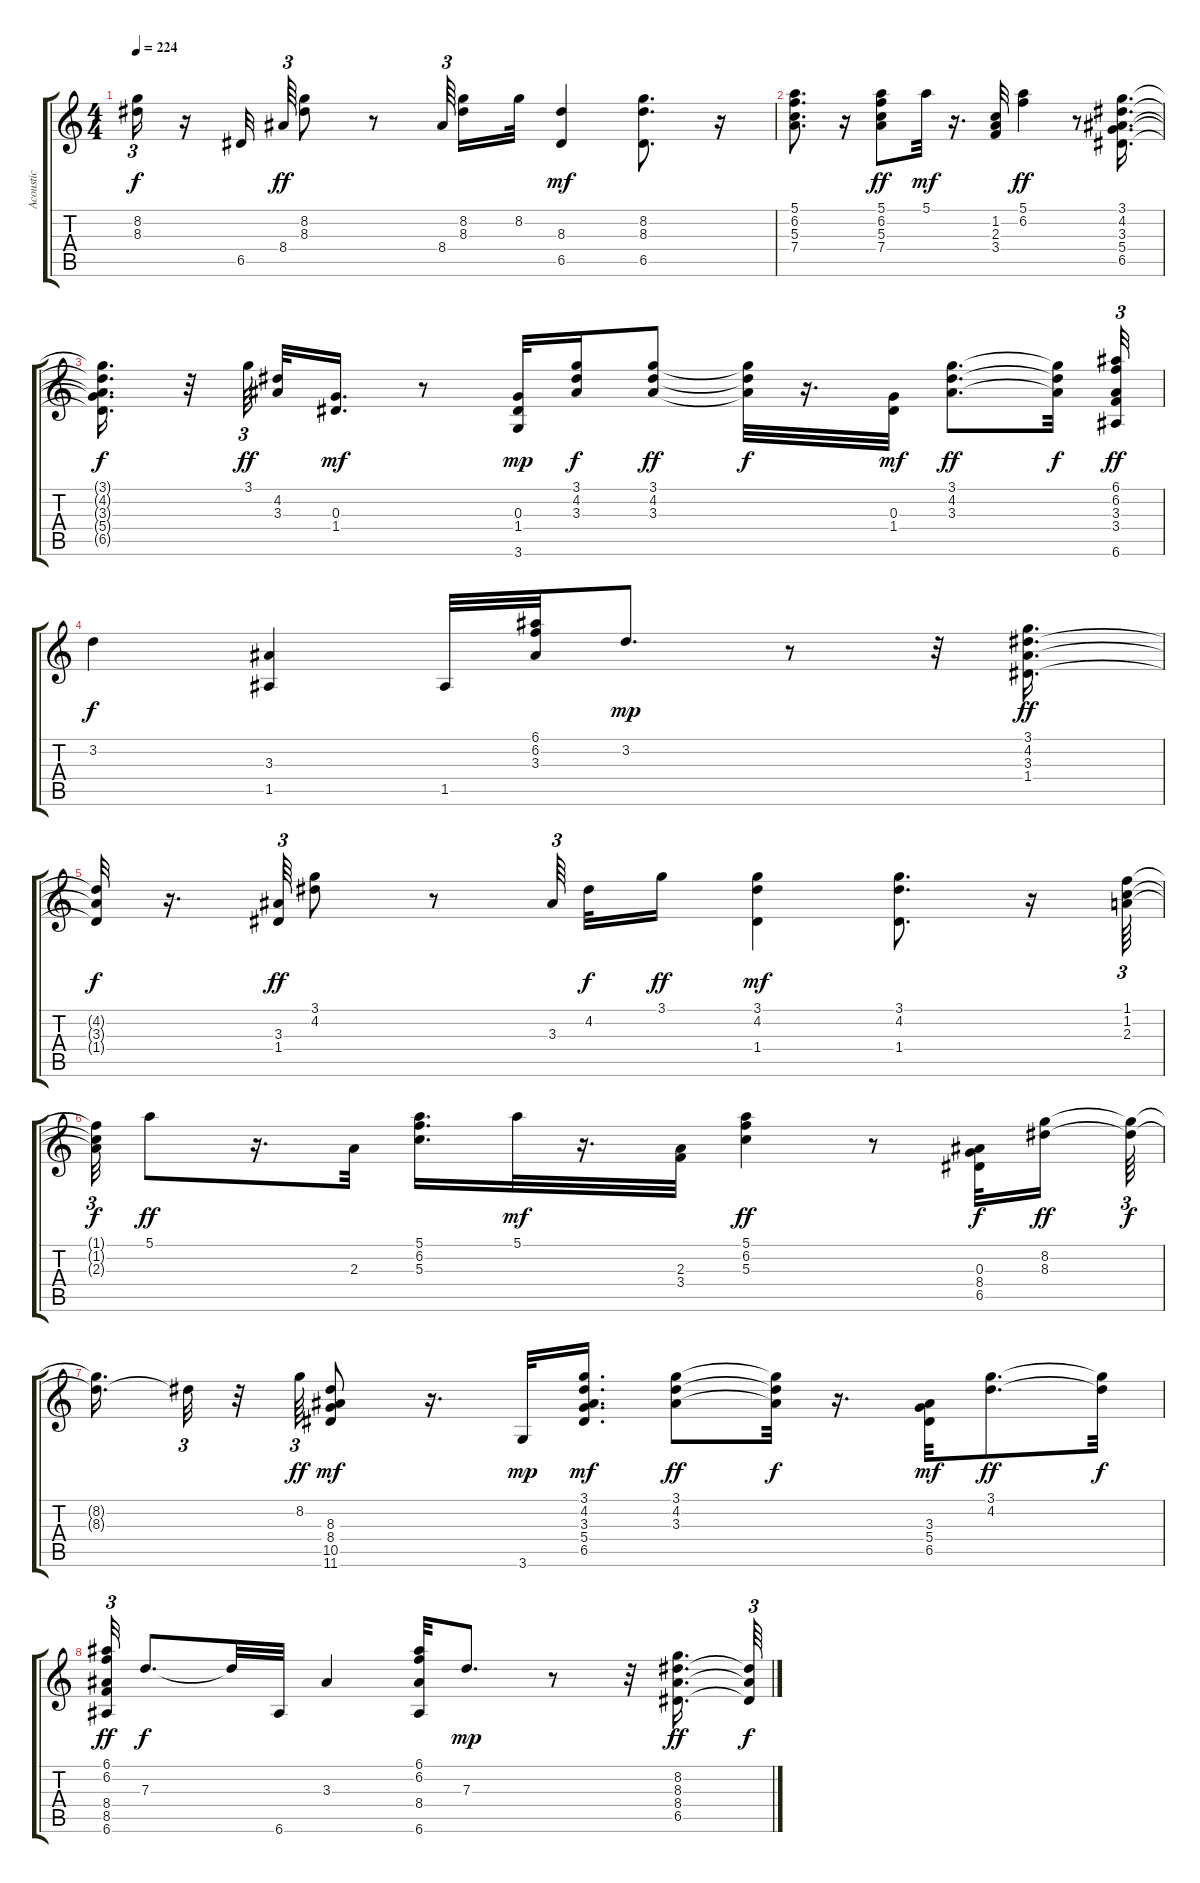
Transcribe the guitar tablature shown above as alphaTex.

\track ("Acoustic" "Acoustic") {instrument acousticguitarsteel}
\staff {score tabs}
\tuning (E4 B3 G3 D3 A2 E2) {hide}
\ts (4 4)
\tempo 224
\clef g2
\ks c
(8.2{t} 8.3{t}).16{tu (3 2) dy f} r.16 6.5.32{beam splitsecondary} 8.4.64{tu (3 2) dy ff} (8.2 8.3).8 r.8 8.4.64{tu (3 2) beam splitsecondary} (8.2 8.3).16 8.2.32 (8.3 6.5).4{dy mf} (8.2 8.3 6.5).8{d} r.16 |
(5.1 6.2 5.3 7.4).8{d} r.16 (5.1 6.2 5.3 7.4).8{dy ff} 5.1.32{dy mf} r.16{d} (1.2 2.3 3.4).32 (5.1 6.2).4{dy ff} r.8 (3.1 4.2 3.3 5.4 6.5).16{d} |
(3.1{t} 4.2{t} 3.3{t} 5.4{t} 6.5{t}).16{d dy f} r.32 3.1.64{tu (3 2) dy ff beam splitsecondary} (4.2 3.3).32 (0.3 1.4).16{d dy mf} r.8 (0.3 1.4 3.6).32{dy mp} (3.1 4.2 3.3).16{dy f} (3.1 4.2 3.3).8{dy ff} (3.1{t} 4.2{t} 3.3{t}).32{dy f} r.16{d} (0.3 1.4).32{dy mf} (3.1 4.2 3.3).8{d dy ff} (3.1{t} 4.2{t} 3.3{t}).32{dy f} (6.1 6.2 3.3 3.4 6.6).32{tu (3 2) dy ff} |
3.2.4{dy f} (3.3 1.5).4 1.5.32 (6.1 6.2 3.3).32 3.2.8{d dy mp} r.8 r.32 (3.1 4.2 3.3 1.4).16{d dy ff} |
(4.2{t} 3.3{t} 1.4{t}).32{dy f} r.16{d} (3.3 1.4).64{tu (3 2) dy ff} (3.1 4.2).8 r.8 3.3.64{tu (3 2) beam splitsecondary} 4.2.32{dy f} 3.1.16{dy ff} (3.1 4.2 1.4).4{dy mf} (3.1 4.2 1.4).8{d} r.16 (1.1 1.2 2.3).64{tu (3 2)} |
(1.1{t} 1.2{t} 2.3{t}).32{tu (3 2) dy f} 5.1.8{dy ff} r.16{d} 2.3.32 (5.1 6.2 5.3).16{d} 5.1.32{dy mf} r.16{d} (2.3 3.4).32 (5.1 6.2 5.3).4{dy ff} r.8 (0.3 8.4 6.5).32{dy f} (8.2 8.3).16{dy ff beam splitsecondary} (8.2{t} 8.3{t}).64{tu (3 2) dy f} |
(8.2{t} 8.3{t}).16{d} 8.3{t}.32{tu (3 2)} r.32 8.2.64{tu (3 2) dy ff} (8.3 8.4 10.5 11.6).8{dy mf} r.16{d} 3.6.32{dy mp} (3.1 4.2 3.3 5.4 6.5).16{d dy mf} (3.1 4.2 3.3).8{dy ff} (3.1{t} 4.2{t} 3.3{t}).32{dy f} r.16{d} (3.3 5.4 6.5).32{dy mf} (3.1 4.2).8{d dy ff} (3.1{t} 4.2{t}).32{dy f} |
(6.1 6.2 8.4 8.5 6.6).32{tu (3 2) dy ff} 7.3.8{d dy f} 7.3{t}.32 6.6.32 3.3.4 (6.1 6.2 8.4 6.6).32 7.3.8{d dy mp} r.8 r.32 (8.2 8.3 8.4 6.5).16{d dy ff} (8.3{t} 8.4{t} 6.5{t}).64{tu (3 2) dy f}
